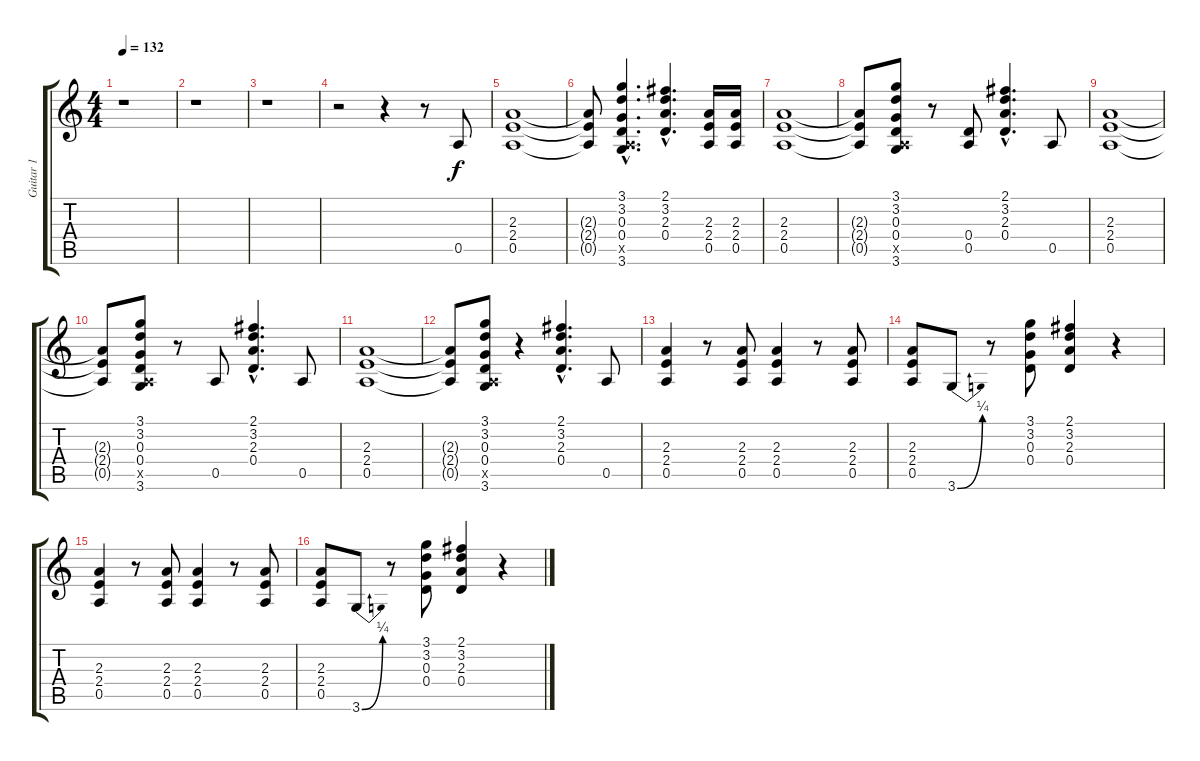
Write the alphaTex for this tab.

\track ("Guitar 1" "Guitar 1") {instrument distortionguitar}
\staff {score tabs}
\tuning (E4 B3 G3 D3 A2 E2) {hide}
\ts (4 4)
\tempo 132
\clef g2
\ks c
r.1{dy f} |
r.1 |
r.1 |
r.2 r.4 r.8 0.5.8 |
(2.3 2.4 0.5).1 |
(2.3{t} 2.4{t} 0.5{t}).8 (3.1{hac} 3.2{hac} 0.3{hac} 0.4{hac} 0.5{hac x} 3.6{hac}).4{d} (2.1{hac} 3.2{hac} 2.3{hac} 0.4{hac}).4{d} (2.3 2.4 0.5).16 (2.3 2.4 0.5).16 |
(2.3 2.4 0.5).1 |
(2.3{t} 2.4{t} 0.5{t}).8 (3.1 3.2 0.3 0.4 0.5{x} 3.6).8 r.8 (0.4 0.5).8 (2.1{hac} 3.2{hac} 2.3{hac} 0.4{hac}).4{d} 0.5.8 |
(2.3 2.4 0.5).1 |
(2.3{t} 2.4{t} 0.5{t}).8 (3.1 3.2 0.3 0.4 0.5{x} 3.6).8 r.8 0.5.8 (2.1{hac} 3.2{hac} 2.3{hac} 0.4{hac}).4{d} 0.5.8 |
(2.3 2.4 0.5).1 |
(2.3{t} 2.4{t} 0.5{t}).8 (3.1 3.2 0.3 0.4 0.5{x} 3.6).8 r.4 (2.1{hac} 3.2{hac} 2.3{hac} 0.4{hac}).4{d} 0.5.8 |
(2.3 2.4 0.5).4 r.8 (2.3 2.4 0.5).8 (2.3 2.4 0.5).4 r.8 (2.3 2.4 0.5).8 |
(2.3 2.4 0.5).8 3.6{be (bend 0 0 60 1)}.8 r.8 (3.1 3.2 0.3 0.4).8 (2.1 3.2 2.3 0.4).4 r.4 |
(2.3 2.4 0.5).4 r.8 (2.3 2.4 0.5).8 (2.3 2.4 0.5).4 r.8 (2.3 2.4 0.5).8 |
(2.3 2.4 0.5).8 3.6{be (bend 0 0 60 1)}.8 r.8 (3.1 3.2 0.3 0.4).8 (2.1 3.2 2.3 0.4).4 r.4
